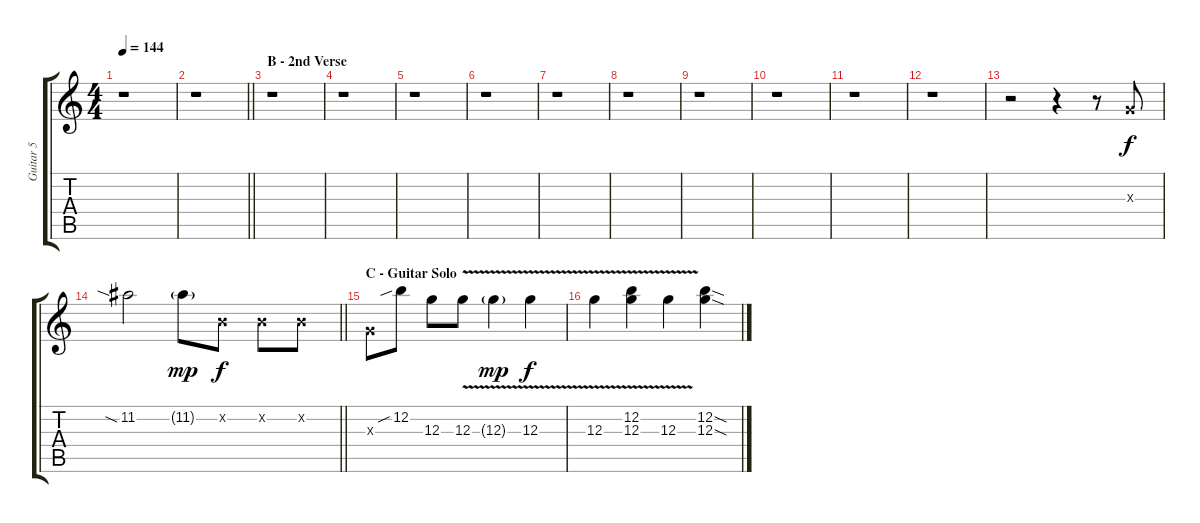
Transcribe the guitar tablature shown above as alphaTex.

\track ("Guitar 5" "Guitar 5") {instrument overdrivenguitar}
\staff {score tabs}
\tuning (E4 B3 G3 D3 A2 E2) {hide}
\ts (4 4)
\tempo 144
\clef g2
\ks c
r.1{dy f} |
\barLineRight lightlight
r.1 |
\section ("" "B - 2nd Verse")
r.1 |
r.1 |
r.1 |
r.1 |
r.1 |
r.1 |
r.1 |
r.1 |
r.1 |
r.1 |
r.2 r.4 r.8 0.3{x}.8 |
\barLineRight lightlight
11.2{sia}.2 11.2{g}.8{dy mp} 0.2{x}.8{dy f} 0.2{x}.8 0.2{x}.8 |
\section ("" "C - Guitar Solo")
0.3{x}.8 12.2{sib}.8 12.3.8 12.3{v}.8 12.3{v g}.4{dy mp} 12.3{v}.4{dy f} |
12.3{v}.4 (12.2{v} 12.3{v}).4 12.3{v}.4 (12.2{sod} 12.3{sod}).4
